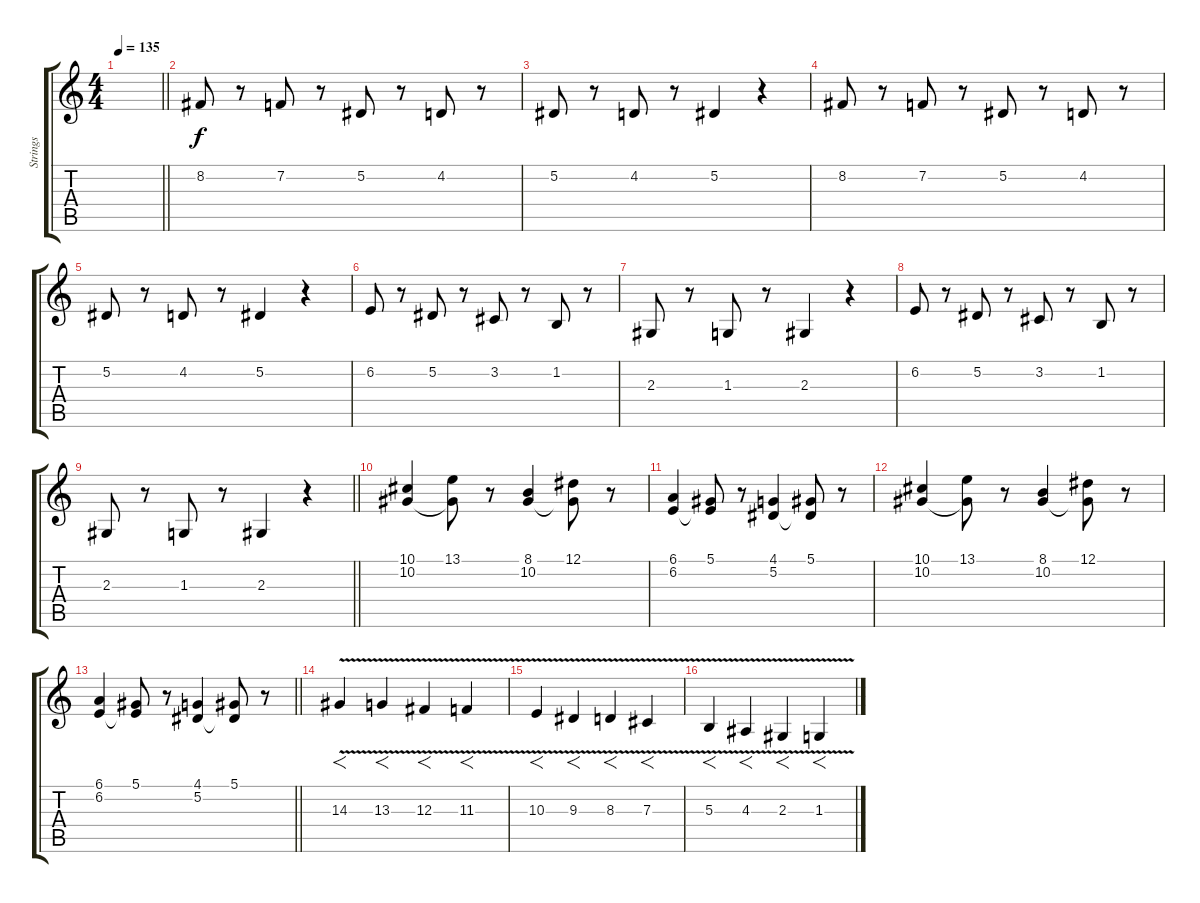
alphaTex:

\track ("Strings" "Strings") {instrument stringensemble1}
\staff {score tabs}
\tuning (Eb4 Bb3 Gb3 Db3 Ab2 Eb2) {hide}
\ts (4 4)
\tempo 135
\clef g2
\barLineRight lightlight
\ks c
|
\section ("" "")
8.2.8 r.8 7.2.8 r.8 5.2.8 r.8 4.2.8 r.8 |
5.2.8 r.8 4.2.8 r.8 5.2.4 r.4 |
8.2.8 r.8 7.2.8 r.8 5.2.8 r.8 4.2.8 r.8 |
5.2.8 r.8 4.2.8 r.8 5.2.4 r.4 |
6.2.8 r.8 5.2.8 r.8 3.2.8 r.8 1.2.8 r.8 |
2.3.8 r.8 1.3.8 r.8 2.3.4 r.4 |
6.2.8 r.8 5.2.8 r.8 3.2.8 r.8 1.2.8 r.8 |
\barLineRight lightlight
2.3.8 r.8 1.3.8 r.8 2.3.4 r.4 |
\section ("" "")
(10.1 10.2).4 (13.1 10.2{t}).8 r.8 (8.1 10.2).4 (12.1 10.2{t}).8 r.8 |
(6.1 6.2).4 (5.1 6.2{t}).8 r.8 (4.1 5.2).4 (5.1 5.2{t}).8 r.8 |
(10.1 10.2).4 (13.1 10.2{t}).8 r.8 (8.1 10.2).4 (12.1 10.2{t}).8 r.8 |
\barLineRight lightlight
(6.1 6.2).4 (5.1 6.2{t}).8 r.8 (4.1 5.2).4 (5.1 5.2{t}).8 r.8 |
\section ("" "")
14.3{v}.4{f} 13.3{v}.4{f} 12.3{v}.4{f} 11.3{v}.4{f} |
10.3{v}.4{f} 9.3{v}.4{f} 8.3{v}.4{f} 7.3{v}.4{f} |
5.3{v}.4{f} 4.3{v}.4{f} 2.3{v}.4{f} 1.3{v}.4{f}
